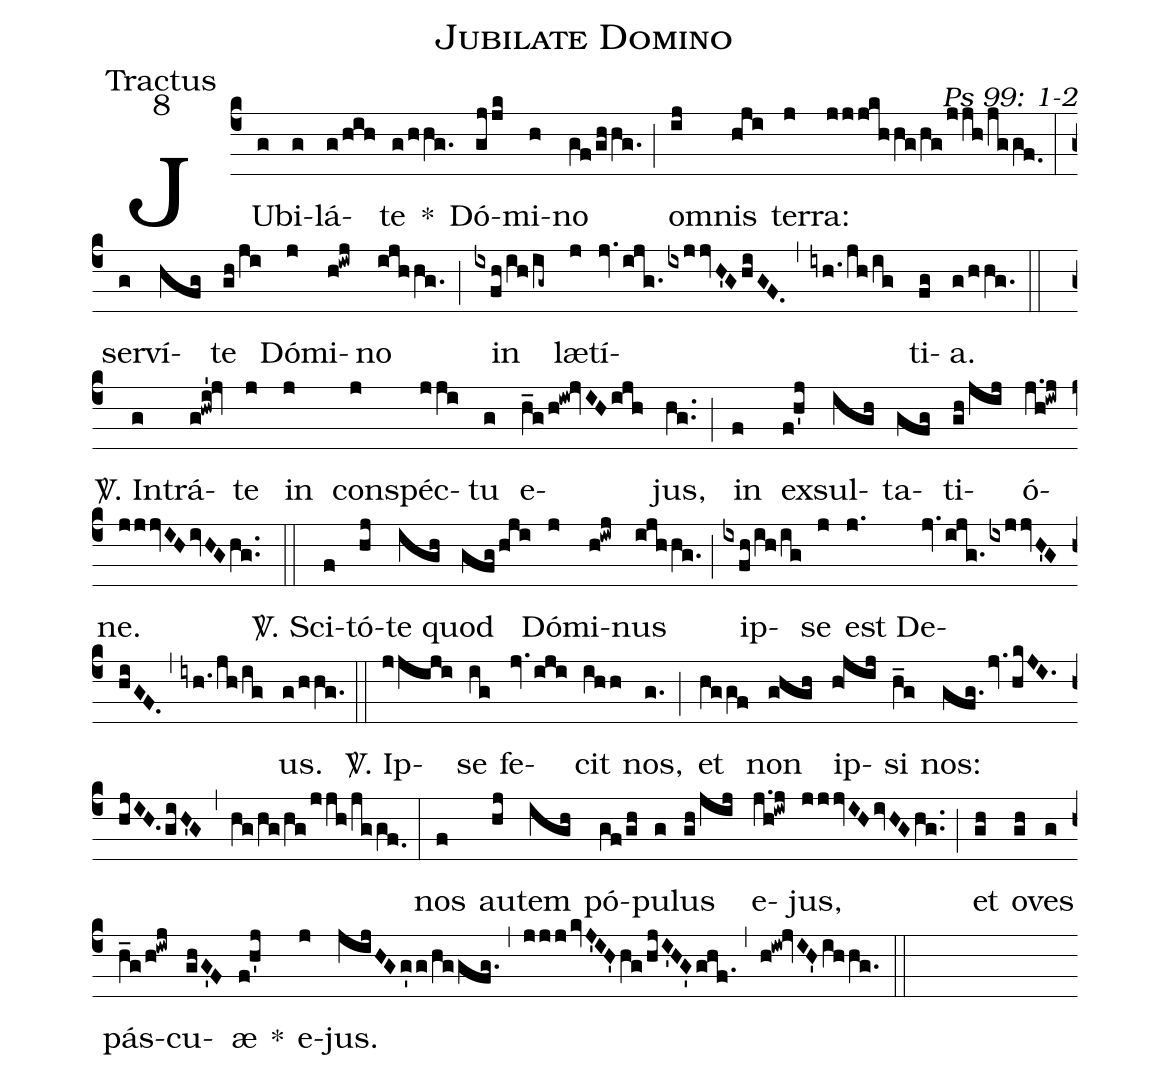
name: Jubilate Domino;
office-part: Tractus;
mode: 8;
commentary: Ps 99: 1-2;
%%
(c4) JU(g)bi(g)lá(g/hih)te(g/hhg.) *()
Dó(gjjk)mi(h)no(gf/ghhg.) (;) om(ij)nis(hji) ter(j)ra:(jjjkh/!hg/hg/jjh/jggf.0) (:)
ser(g)ví(hfg)te(gh/ji) Dó(j)mi(h!iwj)no(ijhhg.) (;) in(ixfh/ih/ig~) læ(j)tí(jv.ijg.ixjjvH'G/!hiGF.)(,)(iyh./jh/ig)ti(fg)a.(g/hhg.) (::)
<sp>V/</sp>. In(g)trá(g!hwi'!jv)te(j) in(j) con(j)spéc(jji)tu(g) e(h_g/h!iw!jvIHijh)jus,(hg..) (;) in(f) ex(f!h'j)sul(igh)ta(gfg)ti(gh/jij)ó(j.h!iwj)ne.(jjjvIHivHGhg..) (::)
<sp>V/</sp>. Sci(f)tó(hj)te(igh) quod(gfg/hji) Dó(j)mi(h!iwj)nus(ijhhg.) (;) ip(ixfh/ih/ig)se(j) est(j.) De(jv.ijg.ixjjvH'GhiGF.)(,)(iyh./jh/ig)us.(g/hhg.) (::)
<sp>V/</sp>. Ip(jjiji)se(ig) fe(jv.iji)cit(ihh) nos,(g.) (;) et(hggf) non(ghgh) ip(h!jij)si(h_g) nos:(gfg.jv.hkJI.hjIH.giH'G) (,) (hg/hg/hg/jjh/jggf.0) (:)
nos(f) au(hj)tem(igh) pó(gf/gh)pu(g)lus(gh/jij) e(j.h!iwj)jus,(jjjvIHivHGhg..) (;) et(gh) o(gh)ves(g) pás(h_g/h!iwj)cu(ghG'F)æ(f!h'j) *()
e(j)jus.(jijHGg'g/hggfg.) (,) (jjjkvJ'IH'hg/hjI'HG'ghf.1) (,) (h!iw!jvIH'ihhg.) (::)
